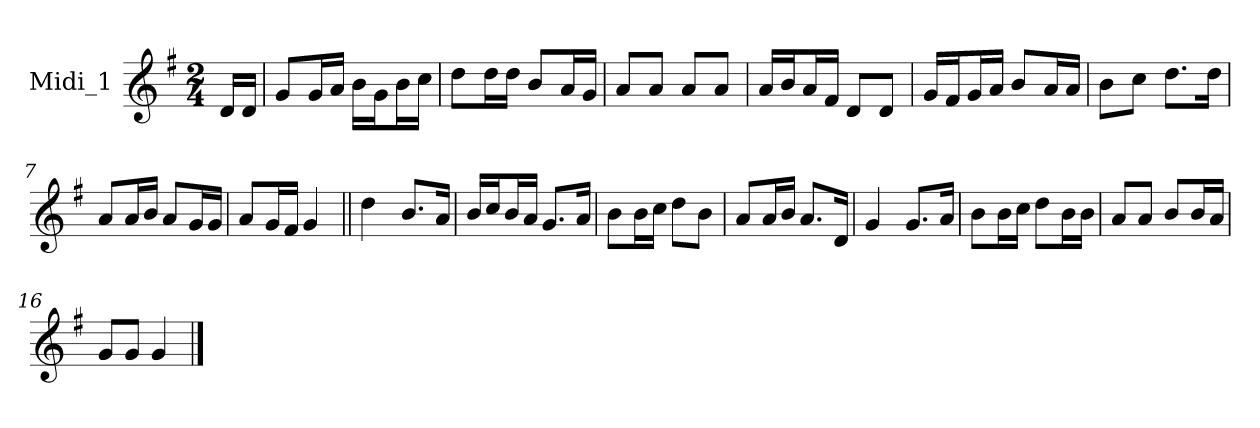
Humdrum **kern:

**kern
*part1
*staff1
*I"Midi_1
*clefG2
*k[f#]
*G:
*M2/4
=
16d/LL
16d/JJ
=1
8g/L
16g/L
16a/JJ
16b\LL
16g\J
16b\L
16cc\JJ
=2
8dd\L
16dd\L
16dd\JJ
8b/L
16a/L
16g/JJ
!!LO:LB:g=z
=3
8a/L
8a/J
8a/L
8a/J
=4
16a/LL
16b/J
16a/L
16f#/JJ
8d/L
8d/J
=5
16g/LL
16f#/J
16g/L
16a/JJ
8b/L
16a/L
16a/JJ
!!LO:LB:g=z
=6
8b\L
8cc\J
8.dd\L
16dd\Jk
=7
8a/L
16a/L
16b/JJ
8a/L
16g/L
16g/JJ
=8
8a/L
16g/L
16f#/JJ
4g
!!LO:LB:g=z
=9||
4dd
8.b/L
16a/Jk
=10
16b/LL
16cc/J
16b/L
16a/JJ
8.g/L
16a/Jk
=11
8b\L
16b\L
16cc\JJ
8dd\L
8b\J
!!LO:LB:g=z
=12
8a/L
16a/L
16b/JJ
8.a/L
16d/Jk
=13
4g
8.g/L
16a/Jk
=14
8b\L
16b\L
16cc\JJ
8dd\L
16b\L
16b\JJ
!!LO:LB:g=z
=15
8a/L
8a/J
8b/L
16b/L
16a/JJ
=16
8g/L
8g/J
4g
==
*-
